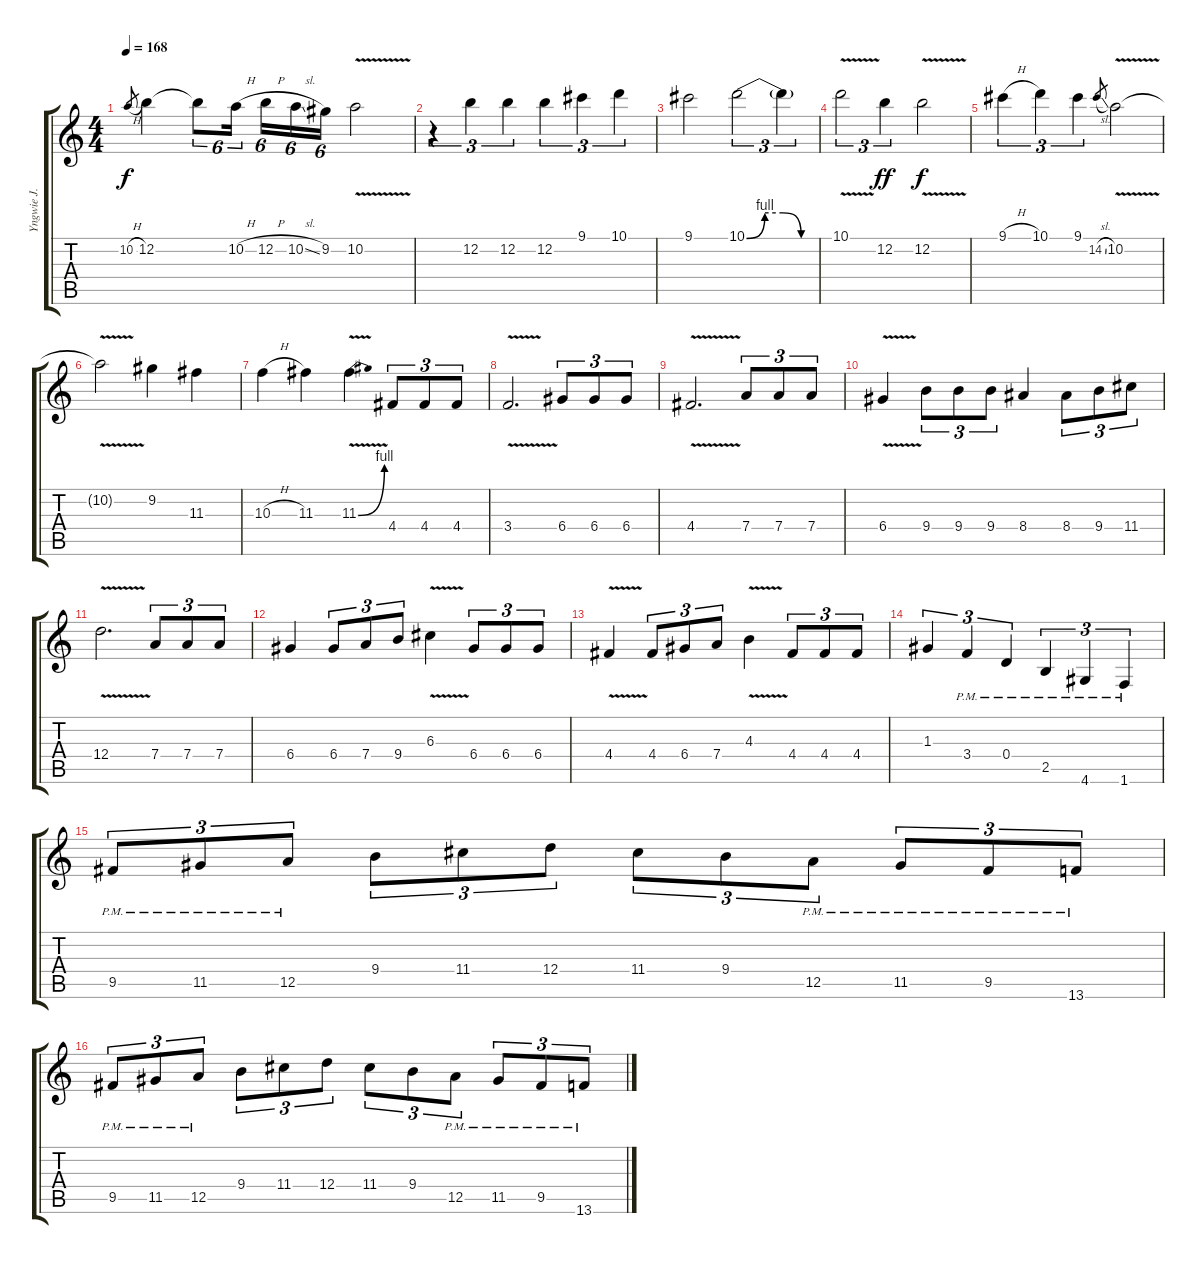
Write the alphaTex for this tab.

\track ("Yngwie J. Malmsteen (Lead Guitar)" "Yngwie J. ") {instrument overdrivenguitar}
\staff {score tabs}
\tuning (E4 B3 G3 D3 A2 E2) {hide}
\ts (4 4)
\tempo 168
\clef g2
\ks c
10.2{h}.8{gr dy f} 12.2.4 12.2{t}.8{tu (6 4)} 10.2{h}.16{tu (6 4)} 12.2{h}.16{tu (6 4)} 10.2{sl}.16{tu (6 4)} 9.2.16{tu (6 4)} 10.2{v}.2 |
r.4{tu (3 2)} 12.2.4{tu (3 2)} 12.2.4{tu (3 2)} 12.2.4{tu (3 2)} 9.1.4{tu (3 2)} 10.1.4{tu (3 2)} |
9.1.2 10.1{be (custom 0 0 15 4 30 4 45 0 60 0)}.2{tu (3 2)} 10.1{t}.4{tu (3 2)} |
10.1{v}.2{tu (3 2)} 12.2.4{tu (3 2) dy ff} 12.2{v}.2{dy f} |
9.1{h}.4{tu (3 2)} 10.1.4{tu (3 2)} 9.1.4{tu (3 2)} 14.2{sl}.8{gr} 10.2{v}.2 |
10.2{t}.2 9.2.4 11.3.4 |
10.3{h}.4 11.3.4 11.3{be (bend 0 0 60 4) v}.4 4.4.8{tu (3 2) instrument overdrivenguitar} 4.4.8{tu (3 2)} 4.4.8{tu (3 2)} |
3.4{v}.2{d} 6.4.8{tu (3 2)} 6.4.8{tu (3 2)} 6.4.8{tu (3 2)} |
4.4{v}.2{d} 7.4.8{tu (3 2)} 7.4.8{tu (3 2)} 7.4.8{tu (3 2)} |
6.4{v}.4 9.4.8{tu (3 2)} 9.4.8{tu (3 2)} 9.4.8{tu (3 2)} 8.4.4 8.4.8{tu (3 2)} 9.4.8{tu (3 2)} 11.4.8{tu (3 2)} |
12.4{v}.2{d} 7.4.8{tu (3 2)} 7.4.8{tu (3 2)} 7.4.8{tu (3 2)} |
6.4.4 6.4.8{tu (3 2)} 7.4.8{tu (3 2)} 9.4.8{tu (3 2)} 6.3{v}.4 6.4.8{tu (3 2)} 6.4.8{tu (3 2)} 6.4.8{tu (3 2)} |
4.4{v}.4 4.4.8{tu (3 2)} 6.4.8{tu (3 2)} 7.4.8{tu (3 2)} 4.3{v}.4 4.4.8{tu (3 2)} 4.4.8{tu (3 2)} 4.4.8{tu (3 2)} |
1.3.4{tu (3 2)} 3.4{pm}.4{tu (3 2)} 0.4{pm}.4{tu (3 2)} 2.5{pm}.4{tu (3 2)} 4.6{pm}.4{tu (3 2)} 1.6{pm}.4{tu (3 2)} |
9.5{pm}.8{tu (3 2)} 11.5{pm}.8{tu (3 2)} 12.5{pm}.8{tu (3 2)} 9.4.8{tu (3 2)} 11.4.8{tu (3 2)} 12.4.8{tu (3 2)} 11.4.8{tu (3 2)} 9.4.8{tu (3 2)} 12.5{pm}.8{tu (3 2)} 11.5{pm}.8{tu (3 2)} 9.5{pm}.8{tu (3 2)} 13.6{pm}.8{tu (3 2)} |
9.5{pm}.8{tu (3 2)} 11.5{pm}.8{tu (3 2)} 12.5{pm}.8{tu (3 2)} 9.4.8{tu (3 2)} 11.4.8{tu (3 2)} 12.4.8{tu (3 2)} 11.4.8{tu (3 2)} 9.4.8{tu (3 2)} 12.5{pm}.8{tu (3 2)} 11.5{pm}.8{tu (3 2)} 9.5{pm}.8{tu (3 2)} 13.6{pm}.8{tu (3 2)}
